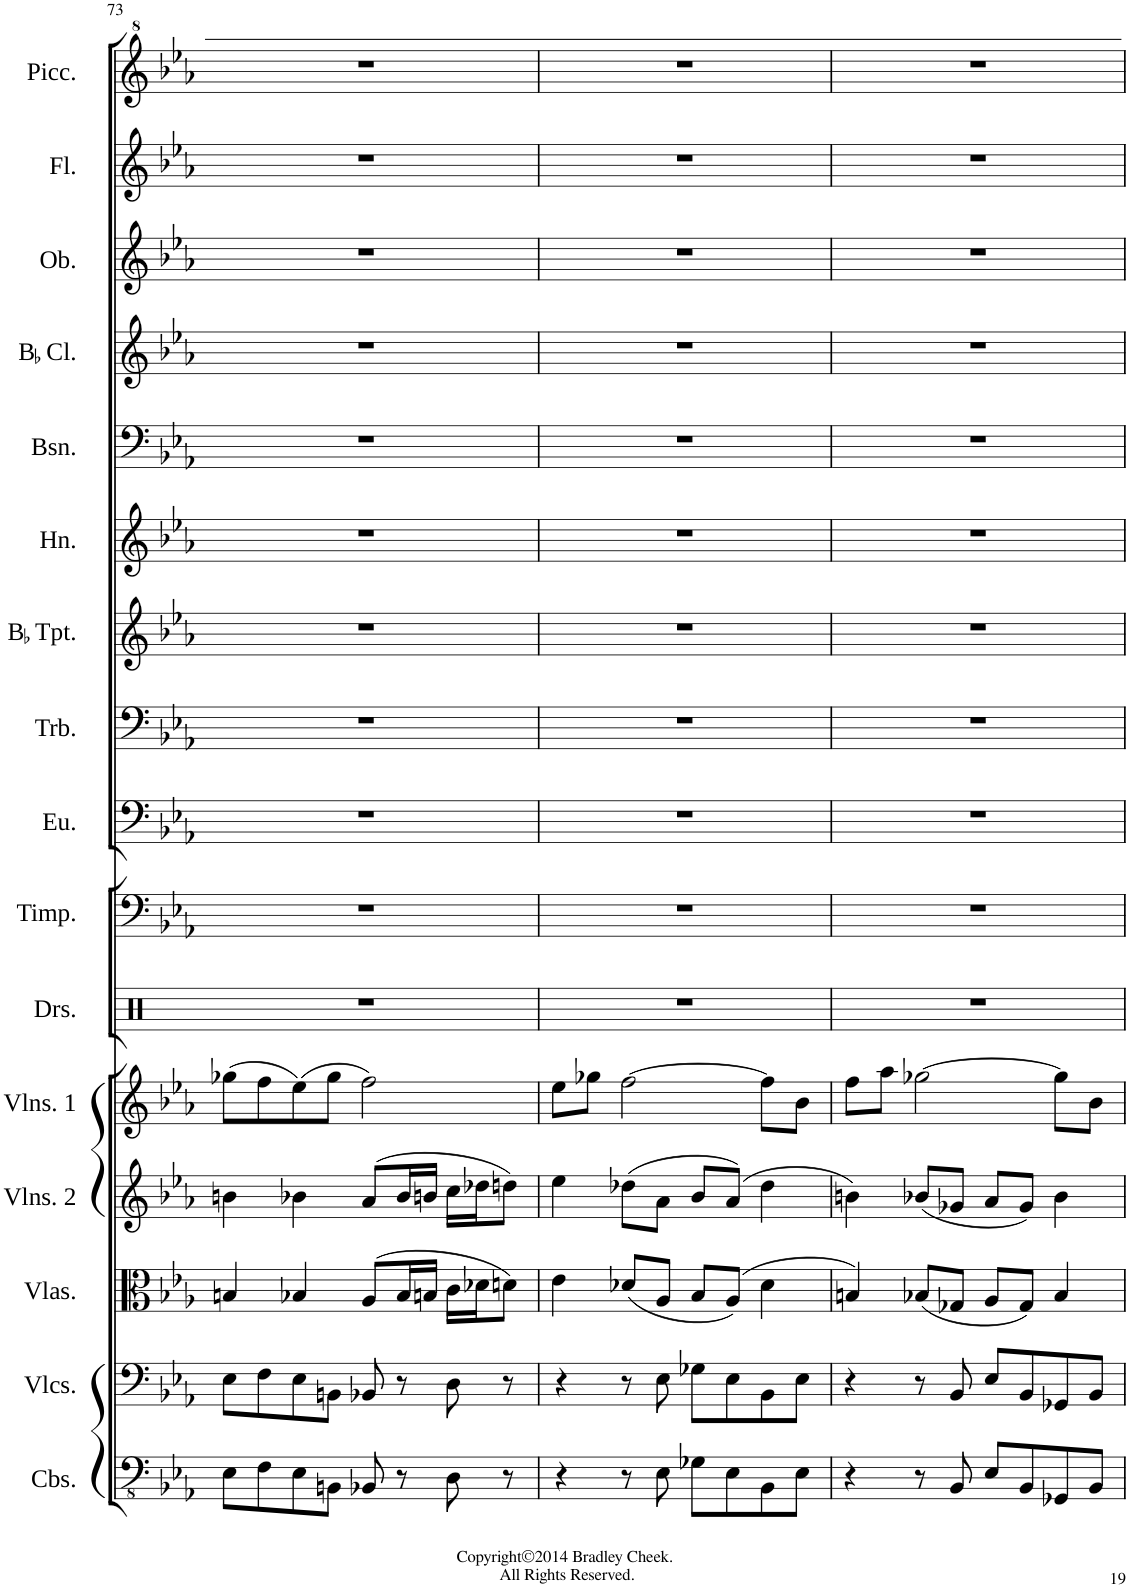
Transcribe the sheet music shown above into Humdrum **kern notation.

**kern	**kern	**kern	**kern	**kern	**kern	**kern	**kern	**kern	**kern	**kern	**kern	**kern	**kern	**kern	**kern
*part16	*part15	*part14	*part13	*part12	*part11	*part10	*part9	*part8	*part7	*part6	*part5	*part4	*part3	*part2	*part1
*staff16	*staff15	*staff14	*staff13	*staff12	*staff11	*staff10	*staff9	*staff8	*staff7	*staff6	*staff5	*staff4	*staff3	*staff2	*staff1
*I"Contrabasses	*I"Violoncellos	*I"Violas	*I"Violins 2	*I"Violins 1	*I"Drumset	*I"Timpani	*I"Euphonium	*I"Trombone	*I"BaccidentalFlat Trumpet	*I"Horn	*I"Bassoon	*I"BaccidentalFlat Clarinet	*I"Oboe	*I"Flute	*I"Piccolo
*I'Cbs.	*I'Vlcs.	*I'Vlas.	*I'Vlns. 2	*I'Vlns. 1	*I'Drs.	*I'Timp.	*I'Eu.	*I'Trb.	*I'BaccidentalFlat Tpt.	*I'Hn.	*I'Bsn.	*I'BaccidentalFlat Cl.	*I'Ob.	*I'Fl.	*I'Picc.
!!LO:PB:g=z
*clefFv4	*clefF4	*clefC3	*clefG2	*clefG2	*clefX	*clefF4	*clefF4	*clefF4	*clefG2	*clefG2	*clefF4	*clefG2	*clefG2	*clefG2	*clefG^2
*	*	*	*	*	*	*	*	*	*ITrd1c2	*ITrd4c7	*	*ITrd1c2	*	*	*ITrd-7c-12
*k[b-e-a-]	*k[b-e-a-]	*k[b-e-a-]	*k[b-e-a-]	*k[b-e-a-]	*k[]	*k[b-e-a-]	*k[b-e-a-]	*k[b-e-a-]	*k[b-e-a-]	*k[b-e-a-]	*k[b-e-a-]	*k[b-e-a-]	*k[b-e-a-]	*k[b-e-a-]	*k[b-e-a-]
*M4/4	*M4/4	*M4/4	*M4/4	*M4/4	*M4/4	*M4/4	*M4/4	*M4/4	*M4/4	*M4/4	*M4/4	*M4/4	*M4/4	*M4/4	*M4/4
=73	=73	=73	=73	=73	=73	=73	=73	=73	=73	=73	=73	=73	=73	=73	=73
8EE-\L	8E-\L	4Bn/	4bn\	(8gg-X\L	1r	1r	1r	1r	1r	1r	1r	1r	1r	1r	1r
8FF\	8F\	.	.	8ff\	.	.	.	.	.	.	.	.	.	.	.
8EE-\	8E-\	4B-X/	4b-X\	(8ee-\)	.	.	.	.	.	.	.	.	.	.	.
8BBBn\J	8BBn\J	.	.	8gg-\J	.	.	.	.	.	.	.	.	.	.	.
8BBB-X/	8BB-X/	(8A-/L	(8a-/L	2ff\)	.	.	.	.	.	.	.	.	.	.	.
8r	8r	16B-/L	16b-/L	.	.	.	.	.	.	.	.	.	.	.	.
.	.	16Bn/JJ	16bn/JJ	.	.	.	.	.	.	.	.	.	.	.	.
8DD\	8D\	16c\LL	16cc\LL	.	.	.	.	.	.	.	.	.	.	.	.
.	.	16d-X\J	16dd-X\J	.	.	.	.	.	.	.	.	.	.	.	.
8r	8r	8dn\J)	8ddn\J)	.	.	.	.	.	.	.	.	.	.	.	.
=74	=74	=74	=74	=74	=74	=74	=74	=74	=74	=74	=74	=74	=74	=74	=74
4r	4r	4e-\	4ee-\	8ee-\L	1r	1r	1r	1r	1r	1r	1r	1r	1r	1r	1r
.	.	.	.	8gg-X\J	.	.	.	.	.	.	.	.	.	.	.
8r	8r	(8d-X/L	(8dd-X\L	[2ff\	.	.	.	.	.	.	.	.	.	.	.
8EE-\	8E-\	8A-/J	8a-\J	.	.	.	.	.	.	.	.	.	.	.	.
8GG-X\L	8G-X\L	8B-/L	8b-/L	.	.	.	.	.	.	.	.	.	.	.	.
8EE-\	8E-\	(8A-/J)	(8a-/J)	.	.	.	.	.	.	.	.	.	.	.	.
8BBB-\	8BB-\	4d-\	4dd-\	8ff\L]	.	.	.	.	.	.	.	.	.	.	.
8EE-\J	8E-\J	.	.	8b-\J	.	.	.	.	.	.	.	.	.	.	.
=75	=75	=75	=75	=75	=75	=75	=75	=75	=75	=75	=75	=75	=75	=75	=75
4r	4r	4Bn/)	4bn\)	8ff\L	1r	1r	1r	1r	1r	1r	1r	1r	1r	1r	1r
.	.	.	.	8aa-\J	.	.	.	.	.	.	.	.	.	.	.
8r	8r	(8B-X/L	(8b-X/L	[2gg-X\	.	.	.	.	.	.	.	.	.	.	.
8BBB-/	8BB-/	8G-X/J	8g-X/J	.	.	.	.	.	.	.	.	.	.	.	.
8EE-/L	8E-/L	8A-/L	8a-/L	.	.	.	.	.	.	.	.	.	.	.	.
8BBB-/	8BB-/	8G-/J)	8g-/J)	.	.	.	.	.	.	.	.	.	.	.	.
8GGG-X/	8GG-X/	4B-/	4b-\	8gg-\L]	.	.	.	.	.	.	.	.	.	.	.
8BBB-/J	8BB-/J	.	.	8b-\J	.	.	.	.	.	.	.	.	.	.	.
=	=	=	=	=	=	=	=	=	=	=	=	=	=	=	=
*-	*-	*-	*-	*-	*-	*-	*-	*-	*-	*-	*-	*-	*-	*-	*-
